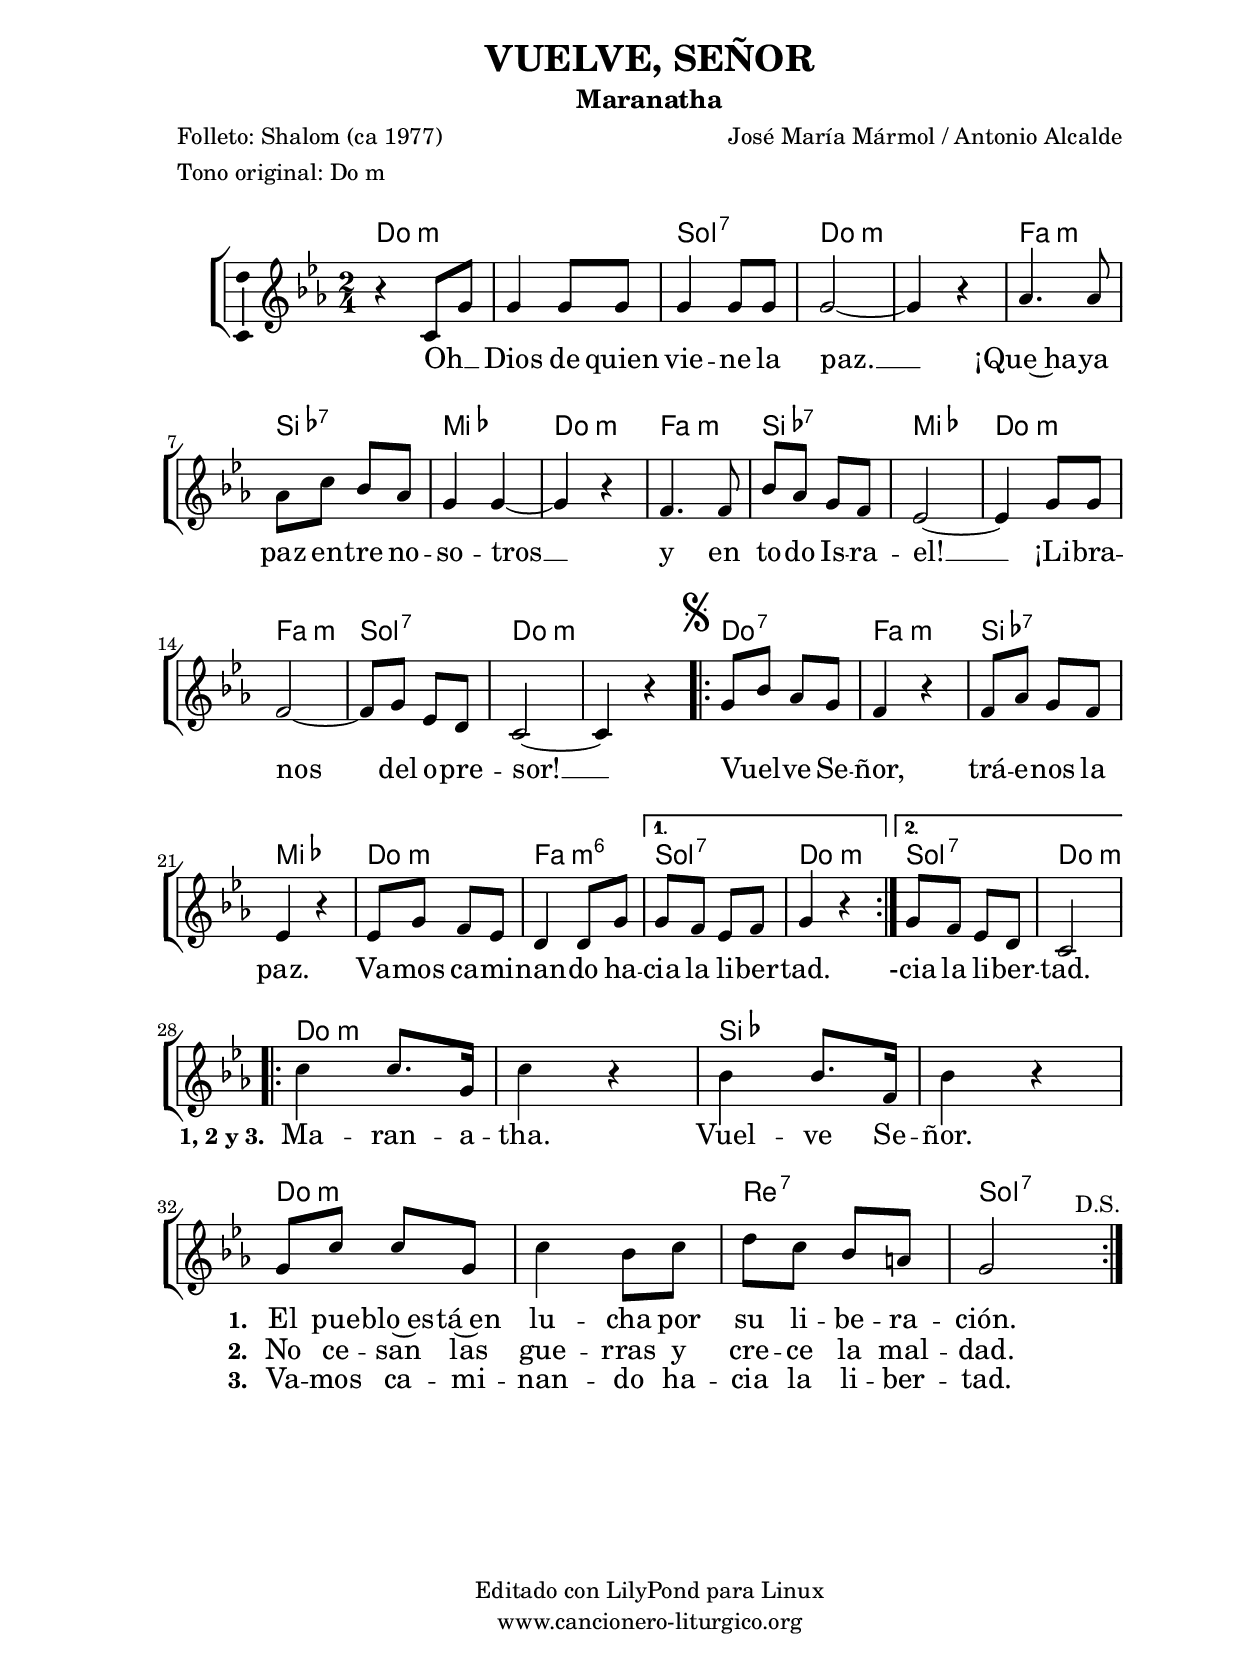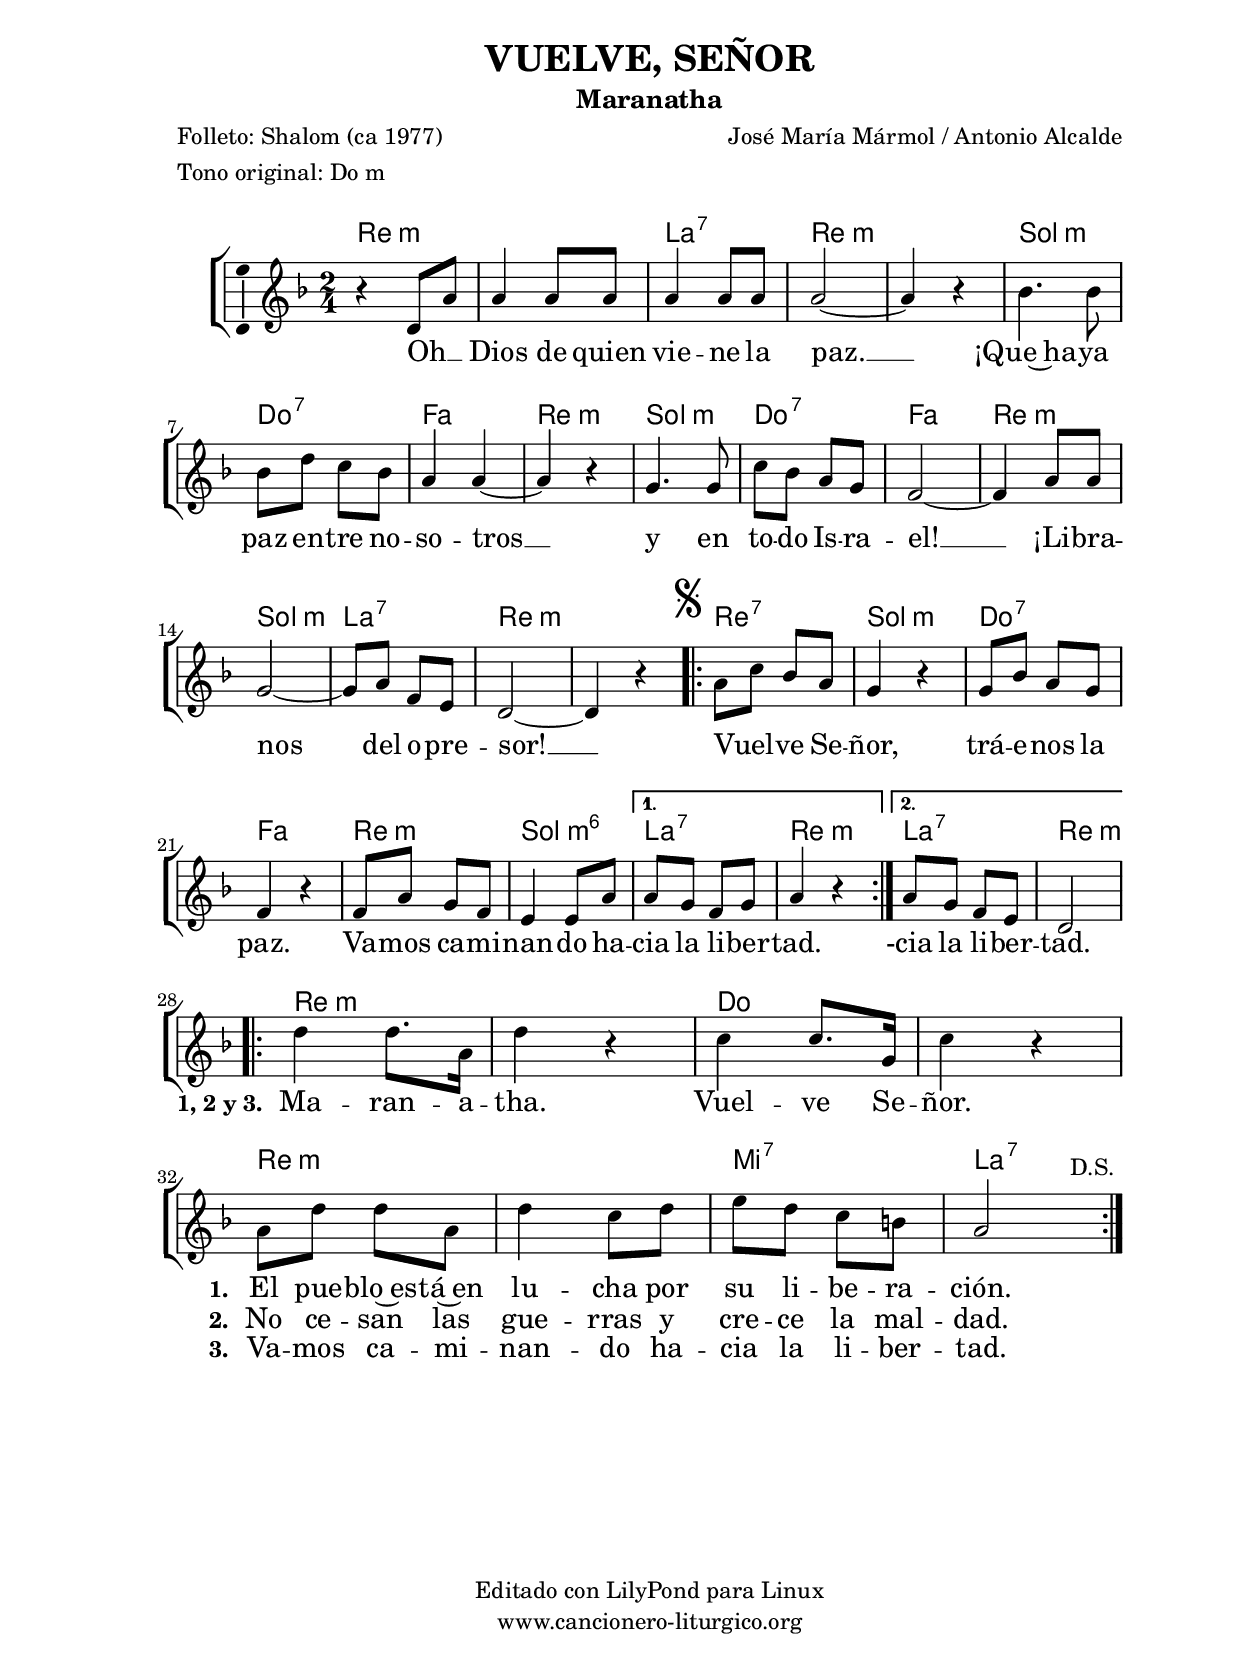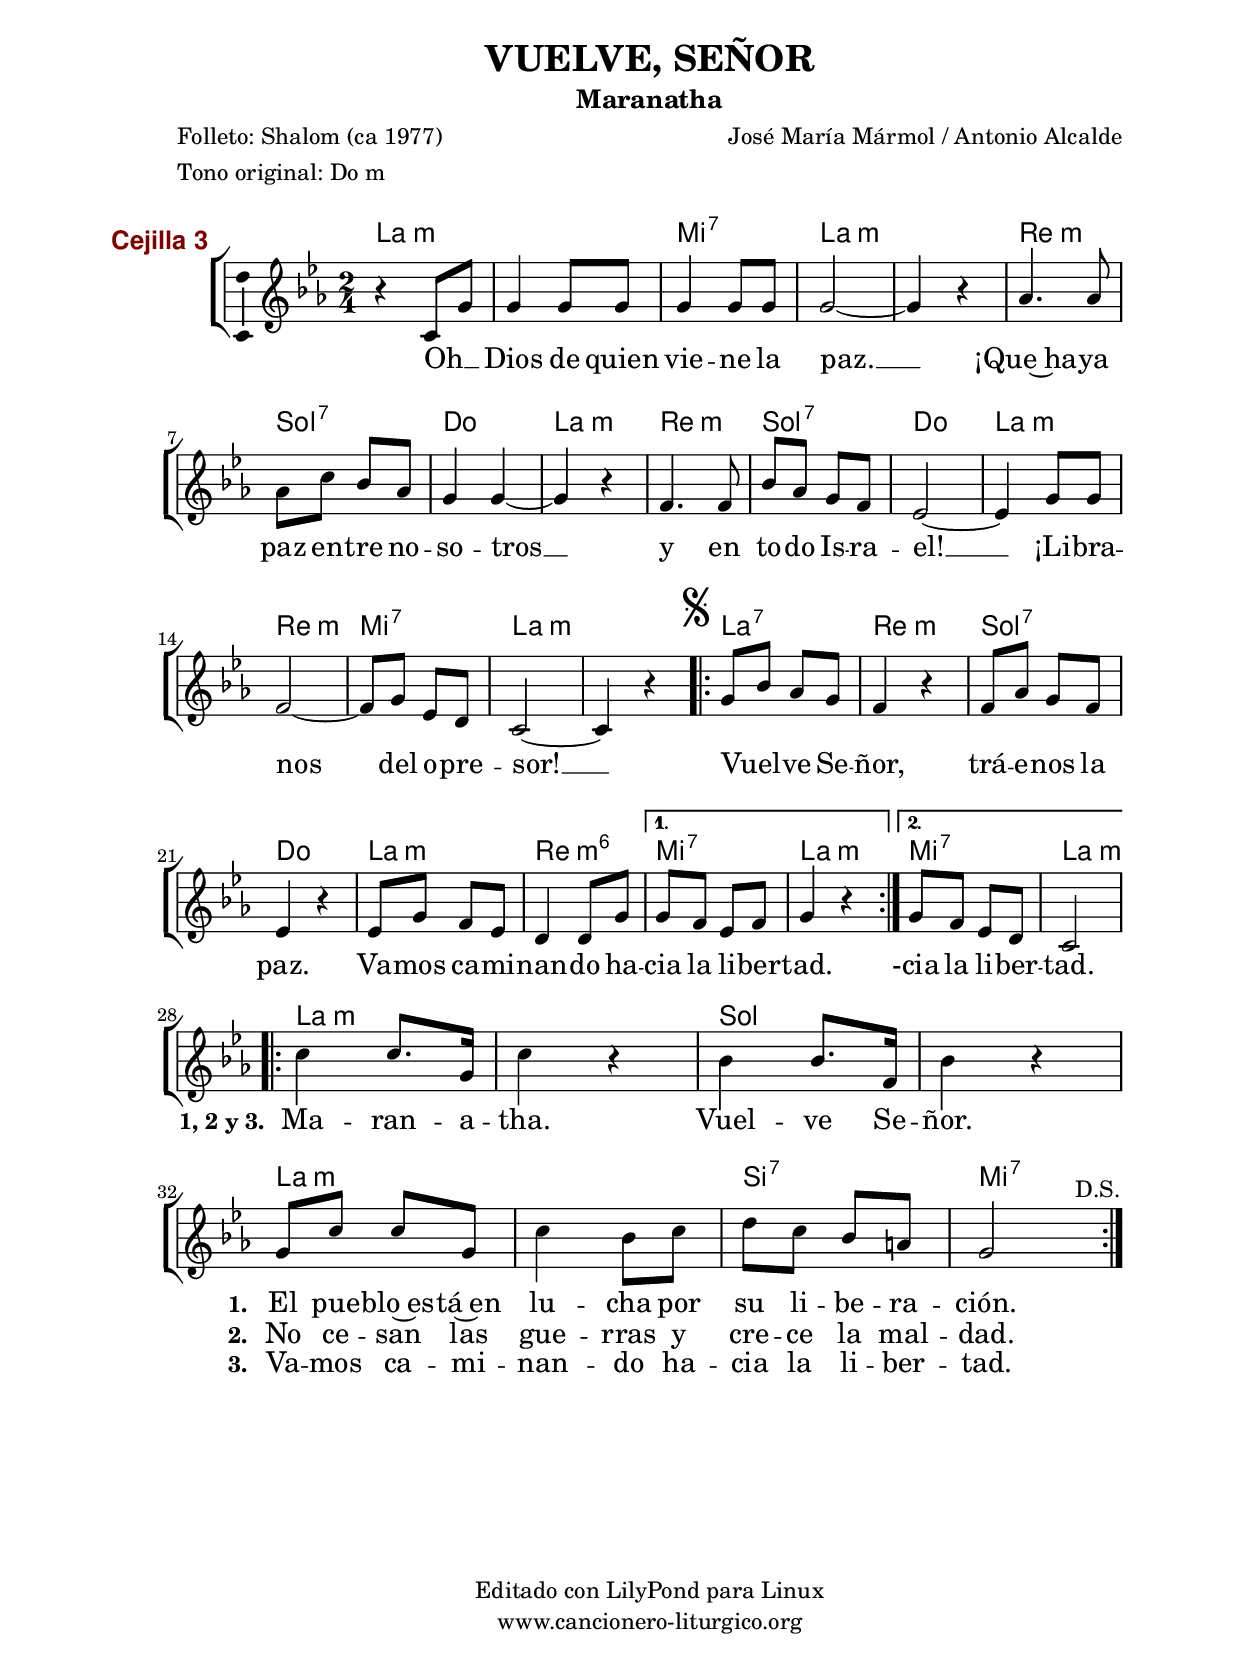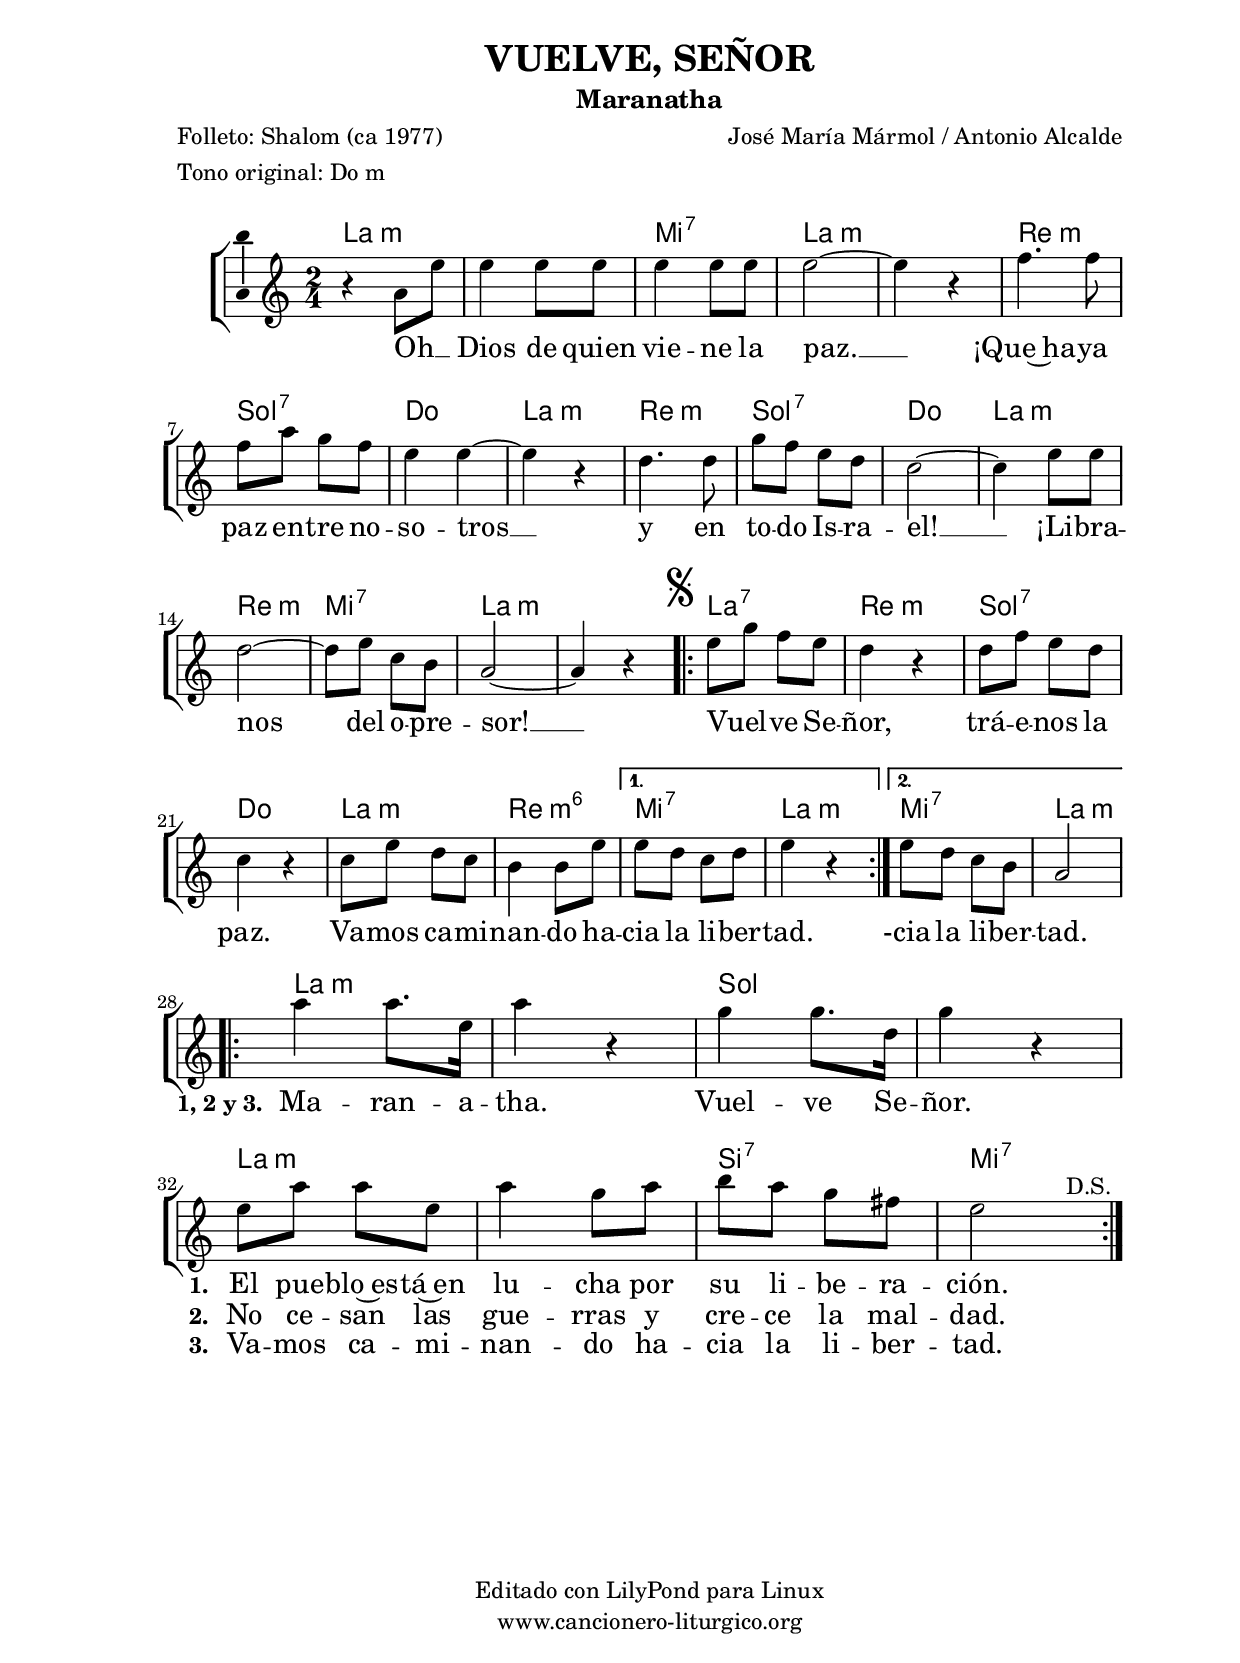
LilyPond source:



%versión de lilypond para la que se ha escrito esta partitura:
\version "2.16.0"

	%Tamaño papel
	#(set-default-paper-size "a4")
	%Tamaño partitura
	#(set-global-staff-size 20)
	%No responde al pulsar sobre una nota
	#(ly:set-option 'point-and-click #f)

%parámetros del encabezamiento:
\header {
	title = "VUELVE, SEÑOR"
	subtitle = "Maranatha"
	composer = "José María Mármol / Antonio Alcalde"
	poet = "Folleto: Shalom (ca 1977)"
	meter = "Tono original: Do m"
	arranger = ""
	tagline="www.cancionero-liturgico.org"
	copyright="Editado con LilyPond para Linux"
	tiempo = "Adviento"
	usos = "Entrada"
	letra = ""
	}

%parámetros asociados al papel:
\paper {
	oddHeaderMarkup = \markup {\fill-line { \on-the-fly #not-first-page \fromproperty #'header:title \on-the-fly #not-first-page \fromproperty #'header:composer }}
	evenHeaderMarkup = \markup {\fill-line { \fromproperty #'header:composer \fromproperty #'header:title }}
	#(set-paper-size "a4")
	print-page-number = ##f
	first-page-number = 1
	print-first-page-number = ##f
%	head-separation = 3.0 \cm
	top-margin = 2.0 \cm
	bottom-margin = 0.5\cm
%%%	bottom-margin = -2.0\cm
	left-margin = 3.0 \cm
	line-width = 16.0 \cm 
	indent = 8\mm
	interscoreline = 2.\mm
	between-system-space = 15\mm
%	para que las partituras no llenen la hoja:
	ragged-bottom = ##t
%	idem para la última hoja:
	ragged-last-bottom = ##f
%	para que las partituras llenen el ancho del papel:
	ragged-last = ##f
	after-title-space = 2.5 \cm
%page-count=1
%system-count=8

	%Flexible Vertical Spacing
%	markup-markup-spacing =
%	#'((basic-distance . 15) (minimum-distance . 15) (padding . 3))
	markup-system-spacing =
	#'((basic-distance . 15) (minimum-distance . 15) (padding . 3))
	system-system-spacing =
	#'((basic-distance . 15) (minimum-distance . 15) (padding . 3))
	score-system-spacing =
	#'((basic-distance . 15) (minimum-distance . 15) (padding . 5))
%	top-system-spacing = % header
%	#'((basic-distance . 8) (minimum-distance . 0) (padding . 0))
%	top-markup-spacing =
%	#'((basic-distance . 20) (minimum-distance . 20) (padding . 0))
	last-bottom-spacing = % footer
	#'((basic-distance . 5) (minimum-distance . 5) (padding . 0))
%	score-markup-spacing =
%	#'((basic-distance . 16) (minimum-distance . 13) (padding . 0))

	}


%parámetros que afectan a toda la partitura:
global = {
	%clave de sol (G):
	\clef G
	%armadura:
%	\transpose c a,
	\key c \minor
	\tempo 4=120
	\set Score.tempoHideNote = ##t
	}


acordes = {
	\italianChords
	\chordmode {
%	\transpose c a,
{
c2:m c:m g:7 c:m s
f:m bes:7 ees c:m
f:m bes:7 ees c:m f:m g:7 c:m s

\repeat volta 2 {
c2:7 f:m bes:7 ees c:m f:m6
}
\alternative {
{
g2:7 c:m
}
{
g2:7 c:m
}
}

\repeat volta 2 {
c2:m s bes s c:m s d:7 g:7
}

	}
	}
}

melodia = 
%\transpose c a,
{
	\relative c'{
	\time 2/4

r4 c8 g'
g4 g8 g
g4 g8 g
g2~
g4 r4
aes4. aes8
aes8 c bes aes
g4 g4~
g4 r4
f4. f8
bes8 aes g f
ees2~
ees4 g8 g
f2~
f8 g ees d
c2~
c4 r4

\mark \markup { \musicglyph #"scripts.segno" }
\repeat volta 2 {

g'8 bes aes g
f4 r4
f8 aes g f
ees4 r4
ees8 g f ees
d4 d8 g

}
\alternative{
{
g8 f ees f
g4 r4
}
{
g8 f ees d
c2
}
}

\break
\repeat volta 2 {

c'4 c8. g16
c4 r4
bes4 bes8. f16
bes4 r4
g8 c c g
c4 bes8 c
d8 c bes a
g2^"               D.S."

}


%	\bar "|."
	}
	}


texto = \lyricmode {
Oh __ _ Dios de quien vie -- ne la paz. __
¡Que~ha -- ya paz en -- tre no -- so -- tros __
y en to -- do Is -- ra -- el! __
¡Li -- bra -- nos del o -- pre -- sor! __

Vuel _ -- ve Se -- ñor, trá -- e -- nos la paz.
Va -- mos ca -- mi -- nan -- do ha -- cia la li -- ber -- tad.
-cia la li -- ber -- tad.

\set stanza =#"1, 2 y 3. " Ma -- ran -- a -- tha. Vuel -- ve Se -- ñor.
\set stanza =#"1. " El pue -- blo~es -- tá~en lu -- cha por su li -- be -- ra -- ción.

	}


textodos = \lyricmode {
\skip1 \skip1 \skip1 \skip1 \skip1 \skip1
\skip1 \skip1 \skip1 \skip1 \skip1 \skip1
\skip1 \skip1 \skip1 \skip1 \skip1 \skip1
\skip1 \skip1 \skip1 \skip1 \skip1 \skip1
\skip1 \skip1 \skip1 \skip1 \skip1 \skip1
\skip1 \skip1 \skip1 \skip1 \skip1 \skip1
\skip1 \skip1 \skip1 \skip1 \skip1 \skip1
\skip1 \skip1 \skip1 \skip1 \skip1 \skip1
\skip1 \skip1 \skip1 \skip1 \skip1 \skip1
\skip1 \skip1 \skip1 \skip1 \skip1 \skip1
\skip1 \skip1 \skip1 \skip1 \skip1 \skip1
\set stanza =#"2. " No ce -- san las gue -- rras y cre -- ce la mal -- dad.
	}

textotres = \lyricmode {
\skip1 \skip1 \skip1 \skip1 \skip1 \skip1
\skip1 \skip1 \skip1 \skip1 \skip1 \skip1
\skip1 \skip1 \skip1 \skip1 \skip1 \skip1
\skip1 \skip1 \skip1 \skip1 \skip1 \skip1
\skip1 \skip1 \skip1 \skip1 \skip1 \skip1
\skip1 \skip1 \skip1 \skip1 \skip1 \skip1
\skip1 \skip1 \skip1 \skip1 \skip1 \skip1
\skip1 \skip1 \skip1 \skip1 \skip1 \skip1
\skip1 \skip1 \skip1 \skip1 \skip1 \skip1
\skip1 \skip1 \skip1 \skip1 \skip1 \skip1
\skip1 \skip1 \skip1 \skip1 \skip1 \skip1
\set stanza =#"3. " Va -- mos ca -- mi -- nan -- do ha -- cia la li -- ber -- tad.

	}


acordesStaff = \context ChordNames = acordesStaff <<
	\set chordChanges = ##t
	\acordes
	>>


%%%%%%%%%%%%%%%%%%%%%%%%%%%%%%%%%%% CEJILLA %%%%%%%%%%%%%%%%%%%%%%%%%%%%%%%%%%%
acordescejilla = {
%%%	\override ChordNames.ChordName #'font-size = #-1
%%%	\override ChordNames.ChordName #'font-series = #'bold
	\transpose c a {
		\acordes
		}
	}

acordescejillaStaff = \context ChordNames = acordescejillaStaff <<
	\set Staff.instrumentName = \markup \with-color #darkred \larger \bold \sans "Cejilla 3"
	\set chordChanges = ##t
	\acordescejilla
	>>
%%%%%%%%%%%%%%%%%%%%%%%%%%%%%%%%%%% CEJILLA %%%%%%%%%%%%%%%%%%%%%%%%%%%%%%%%%%%


vozStaff = \context Voice = vozStaff
\with {\consists "Ambitus_engraver"}
<<
%	\set Staff.instrumentName = ""
%	\set Staff.shortInstrumentName = ""
%	\set Staff.midiInstrument = #"clarinet"
%	\set Staff.midiInstrument = #"cello"
%	\set Staff.midiInstrument = #"flute"
	\set Staff.midiInstrument = #"electric guitar (jazz)"
%	\set Staff.midiInstrument = #"english horn"
%	\set Staff.midiInstrument = #"violin"
%	\set Staff.midiInstrument = #"glockenspiel"
	\set Staff.midiMinimumVolume = #0.7
	\set Staff.midiMaximumVolume = #0.9
	\global
	\melodia
	>>

textoStaff = \context Lyrics = textoStaff <<
	\lyricsto vozStaff \texto
	>>

textodosStaff = \context Lyrics = textodosStaff <<
	\lyricsto vozStaff \textodos
	>>

textotresStaff = \context Lyrics = textotresStaff <<
	\lyricsto vozStaff \textotres
	>>

\book {
	\score {
		\context ChoirStaff {
			\override StaffGroup.SystemStartBracket #'collapse-height = #1
			\override Score.SystemStartBar #'collapse-height = #1
			<<
			\acordesStaff
			\vozStaff
			\textoStaff
			\textodosStaff
			\textotresStaff
			>>
			}
		\layout {
	 		\context {
				\Lyrics
				\override LyricText #'font-size = #2
				}
	 		 \context {
				\Score
				\override StaffSymbol #'staff-space = #(magstep +3)
				}
			}
		}
	\score {
		\unfoldRepeats
		\context ChoirStaff {
			<<
			\acordesStaff
			\vozStaff
			>>
			}
		\midi {
	 		\context {
	 			\Score
				tempoWholesPerMinute = #(ly:make-moment 70 4)
				}
			}
		}
	}


%Partitura para guitarra
#(define output-suffix "G")
\book {
	\score {
		\context ChoirStaff {
			\override StaffGroup.SystemStartBracket #'collapse-height = #1
			\override Score.SystemStartBar #'collapse-height = #1
			<<
			\acordescejillaStaff
			\vozStaff
			\textoStaff
			\textodosStaff
			\textotresStaff
			>>
			}
		\layout {
%%%%%%%%%%%%%%%%%%%%%%%%%%%%%%%%%%% CEJILLA %%%%%%%%%%%%%%%%%%%%%%%%%%%%%%%%%%%
			\context {
				\ChordNames \consists Instrument_name_engraver
				}
%%%%%%%%%%%%%%%%%%%%%%%%%%%%%%%%%%% CEJILLA %%%%%%%%%%%%%%%%%%%%%%%%%%%%%%%%%%%
	 		\context {
				\Lyrics
				\override LyricText #'font-size = #2
				}
	 		 \context {
				\Score
				\override StaffSymbol #'staff-space = #(magstep +3)
				}
			}
		}
	}


#(define output-suffix "C")
\book {
	\score {
		\context ChoirStaff {
			\override StaffGroup.SystemStartBracket #'collapse-height = #1
			\override Score.SystemStartBar #'collapse-height = #1
\transpose c d
			<<
			\acordesStaff
			\vozStaff
			\textoStaff
			\textodosStaff
			\textotresStaff
			>>
			}
		\layout {
	    		\context {
				\Lyrics
				\override LyricText #'font-size = #2
				}
	   		 \context {
				\Score
				\override StaffSymbol #'staff-space = #(magstep +3)
				}
			}
		}
	}


#(define output-suffix "S")
\book {
	\score {
		\context ChoirStaff {
			\override StaffGroup.SystemStartBracket #'collapse-height = #1
			\override Score.SystemStartBar #'collapse-height = #1
\transpose c a
			<<
			\acordesStaff
			\vozStaff
			\textoStaff
			\textodosStaff
			\textotresStaff
			>>
			}
		\layout {
	    		\context {
				\Lyrics
				\override LyricText #'font-size = #2
				}
	   		 \context {
				\Score
				\override StaffSymbol #'staff-space = #(magstep +3)
				}
			}
		}
	}


